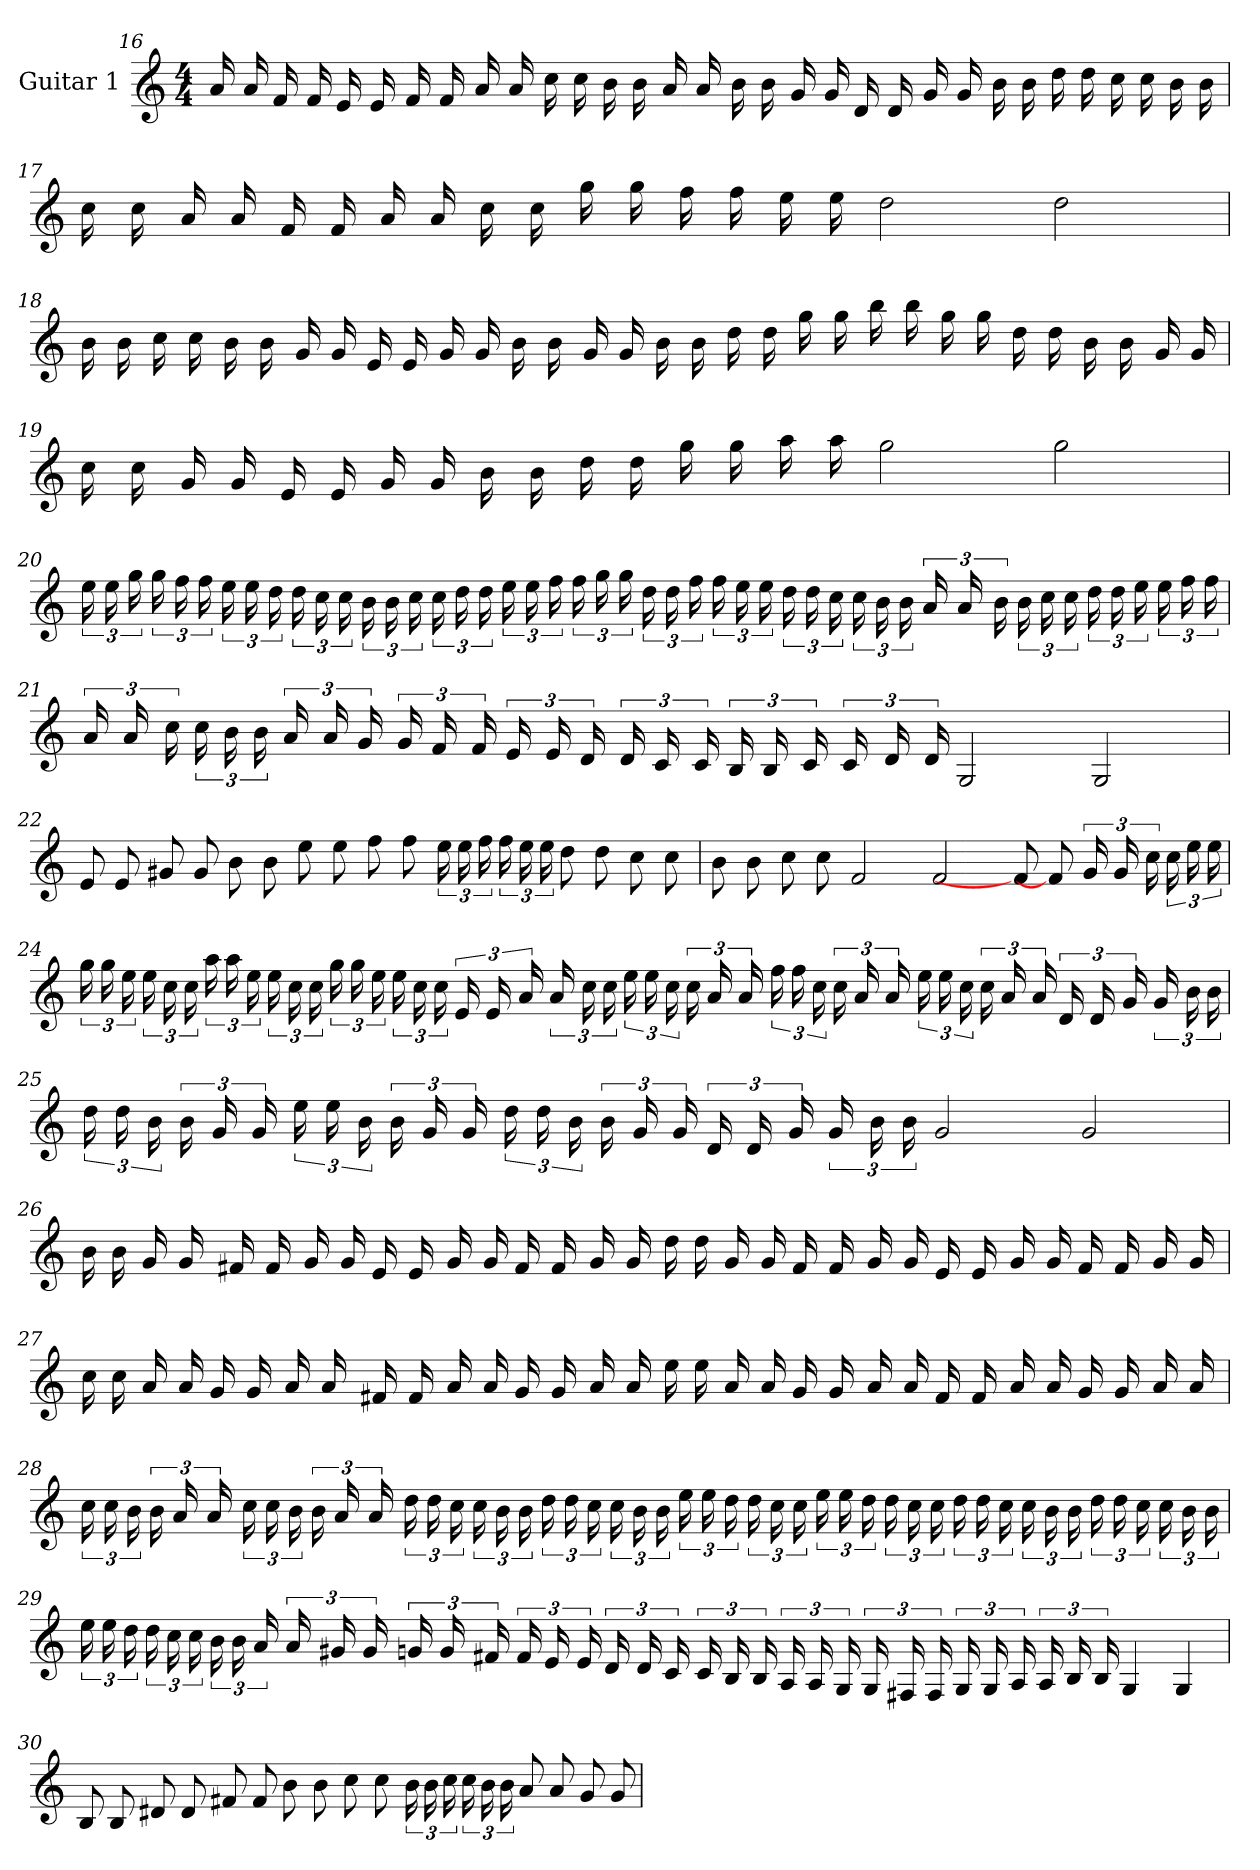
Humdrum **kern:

**kern
*part1
*staff1
*I"Guitar 1
*
*k[]
*M4/4
=16
16a
16a
16f
16f
16e
16e
16f
16f
16a
16a
16cc
16cc
16b
16b
16a
16a
16b
16b
16g
16g
16d
16d
16g
16g
16b
16b
16dd
16dd
16cc
16cc
16b
16b
=17
16cc
16cc
16a
16a
16f
16f
16a
16a
16cc
16cc
16gg
16gg
16ff
16ff
16ee
16ee
2dd
2dd
=18
16b
16b
16cc
16cc
16b
16b
16g
16g
16e
16e
16g
16g
16b
16b
16g
16g
16b
16b
16dd
16dd
16gg
16gg
16bb
16bb
16gg
16gg
16dd
16dd
16b
16b
16g
16g
=19
16cc
16cc
16g
16g
16e
16e
16g
16g
16b
16b
16dd
16dd
16gg
16gg
16aa
16aa
2gg
2gg
=20
24ee
24ee
24gg
24gg
24ff
24ff
24ee
24ee
24dd
24dd
24cc
24cc
24b
24b
24cc
24cc
24dd
24dd
24ee
24ee
24ff
24ff
24gg
24gg
24dd
24dd
24ff
24ff
24ee
24ee
24dd
24dd
24cc
24cc
24b
24b
24a
24a
24b
24b
24cc
24cc
24dd
24dd
24ee
24ee
24ff
24ff
=21
24a
24a
24cc
24cc
24b
24b
24a
24a
24g
24g
24f
24f
24e
24e
24d
24d
24c
24c
24B
24B
24c
24c
24d
24d
2G
2G
=22
8e
8e
8g#
8g#
8b
8b
8ee
8ee
8ff
8ff
24ee
24ee
24ff
24ff
24ee
24ee
8dd
8dd
8cc
8cc
=23
8b
8b
8cc
8cc
2f
2f
8f]
8f]
24g
24g
24cc
24cc
24ee
24ee
=24
24gg
24gg
24ee
24ee
24cc
24cc
24aa
24aa
24ee
24ee
24cc
24cc
24gg
24gg
24ee
24ee
24cc
24cc
24e
24e
24a
24a
24cc
24cc
24ee
24ee
24cc
24cc
24a
24a
24ff
24ff
24cc
24cc
24a
24a
24ee
24ee
24cc
24cc
24a
24a
24d
24d
24g
24g
24b
24b
=25
24dd
24dd
24b
24b
24g
24g
24ee
24ee
24b
24b
24g
24g
24dd
24dd
24b
24b
24g
24g
24d
24d
24g
24g
24b
24b
2g
2g
=26
16b
16b
16g
16g
16f#
16f#
16g
16g
16e
16e
16g
16g
16f#
16f#
16g
16g
16dd
16dd
16g
16g
16f#
16f#
16g
16g
16e
16e
16g
16g
16f#
16f#
16g
16g
=27
16cc
16cc
16a
16a
16g
16g
16a
16a
16f#
16f#
16a
16a
16g
16g
16a
16a
16ee
16ee
16a
16a
16g
16g
16a
16a
16f#
16f#
16a
16a
16g
16g
16a
16a
=28
24cc
24cc
24b
24b
24a
24a
24cc
24cc
24b
24b
24a
24a
24dd
24dd
24cc
24cc
24b
24b
24dd
24dd
24cc
24cc
24b
24b
24ee
24ee
24dd
24dd
24cc
24cc
24ee
24ee
24dd
24dd
24cc
24cc
24dd
24dd
24cc
24cc
24b
24b
24dd
24dd
24cc
24cc
24b
24b
=29
24ee
24ee
24dd
24dd
24cc
24cc
24b
24b
24a
24a
24g#
24g#
24g
24g
24f#
24f#
24e
24e
24d
24d
24c
24c
24B
24B
24A
24A
24G
24G
24F#
24F#
24G
24G
24A
24A
24B
24B
4G
4G
=30
8B
8B
8d#
8d#
8f#
8f#
8b
8b
8cc
8cc
24b
24b
24cc
24cc
24b
24b
8a
8a
8g
8g
=
*-
